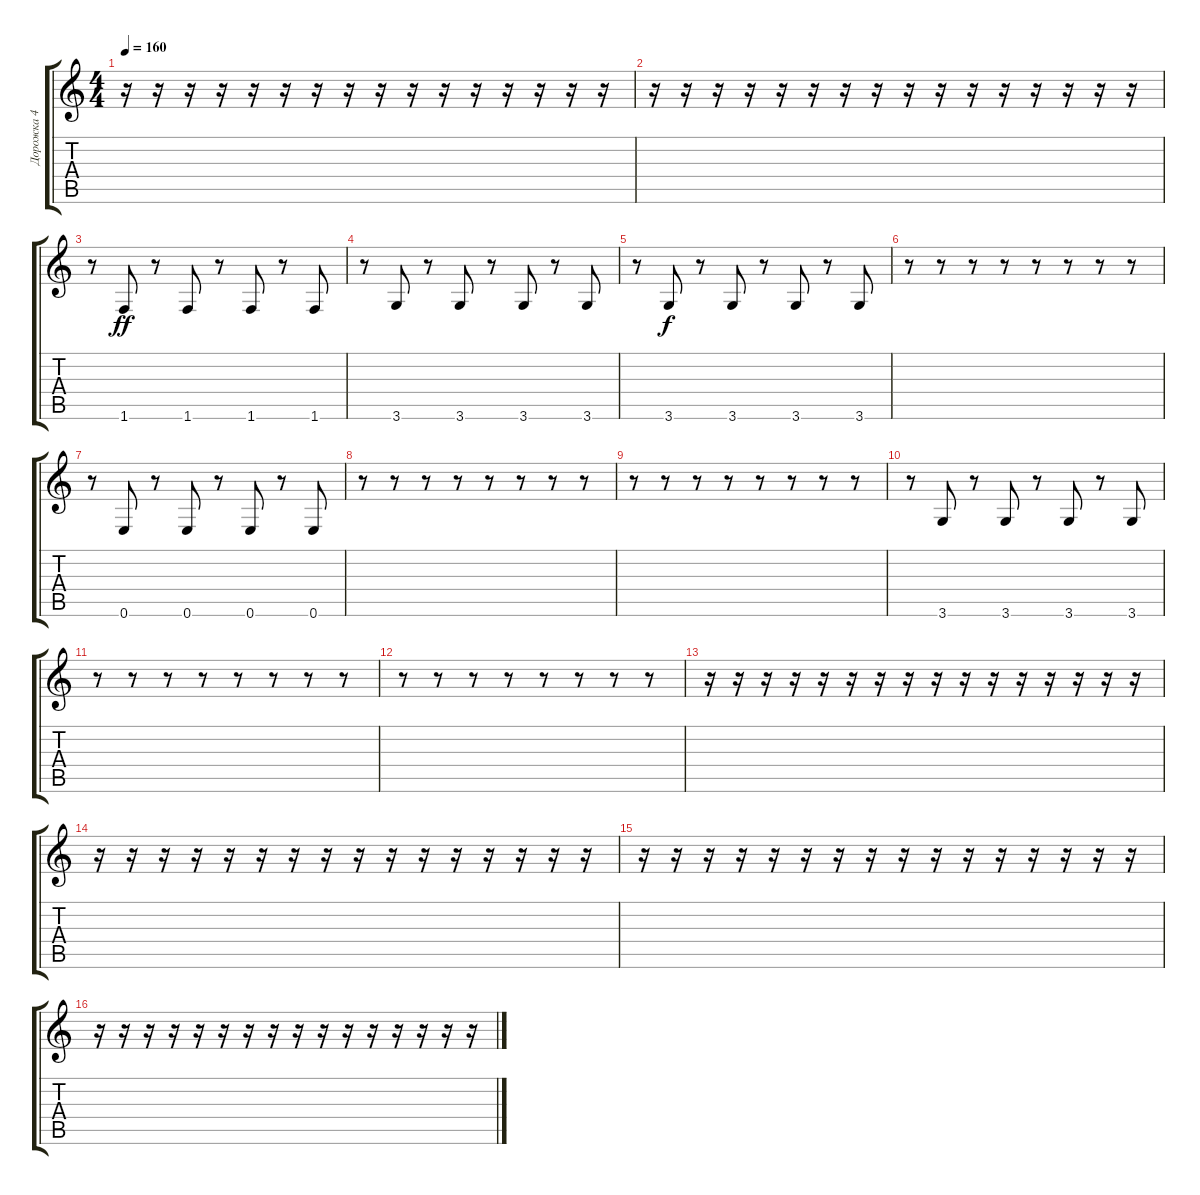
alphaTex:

\track ("Дорожка 4" "Дорожка 4") {instrument electricbasspick}
\staff {score tabs}
\tuning (E4 B3 G3 D3 A2 E2) {hide}
\ts (4 4)
\tempo 160
\clef g2
\ks c
r.16{dy fff} r.16 r.16 r.16 r.16 r.16 r.16 r.16 r.16 r.16 r.16 r.16 r.16 r.16 r.16 r.16 |
r.16 r.16 r.16 r.16 r.16 r.16 r.16 r.16 r.16 r.16 r.16 r.16 r.16 r.16 r.16 r.16 |
r.8 1.6.8{dy ff} r.8 1.6.8 r.8 1.6.8 r.8 1.6.8 |
r.8 3.6.8 r.8 3.6.8 r.8 3.6.8 r.8 3.6.8 |
r.8 3.6.8{dy f} r.8 3.6.8 r.8 3.6.8 r.8 3.6.8 |
r.8 r.8 r.8 r.8 r.8 r.8 r.8 r.8 |
r.8 0.6.8 r.8 0.6.8 r.8 0.6.8 r.8 0.6.8 |
r.8 r.8 r.8 r.8 r.8 r.8 r.8 r.8 |
r.8 r.8 r.8 r.8 r.8 r.8 r.8 r.8 |
r.8 3.6.8 r.8 3.6.8 r.8 3.6.8 r.8 3.6.8 |
r.8 r.8 r.8 r.8 r.8 r.8 r.8 r.8 |
r.8 r.8 r.8 r.8 r.8 r.8 r.8 r.8 |
r.16 r.16 r.16 r.16 r.16 r.16 r.16 r.16 r.16 r.16 r.16 r.16 r.16 r.16 r.16 r.16 |
r.16 r.16 r.16 r.16 r.16 r.16 r.16 r.16 r.16 r.16 r.16 r.16 r.16 r.16 r.16 r.16 |
r.16 r.16 r.16 r.16 r.16 r.16 r.16 r.16 r.16 r.16 r.16 r.16 r.16 r.16 r.16 r.16 |
r.16 r.16 r.16 r.16 r.16 r.16 r.16 r.16 r.16 r.16 r.16 r.16 r.16 r.16 r.16 r.16
